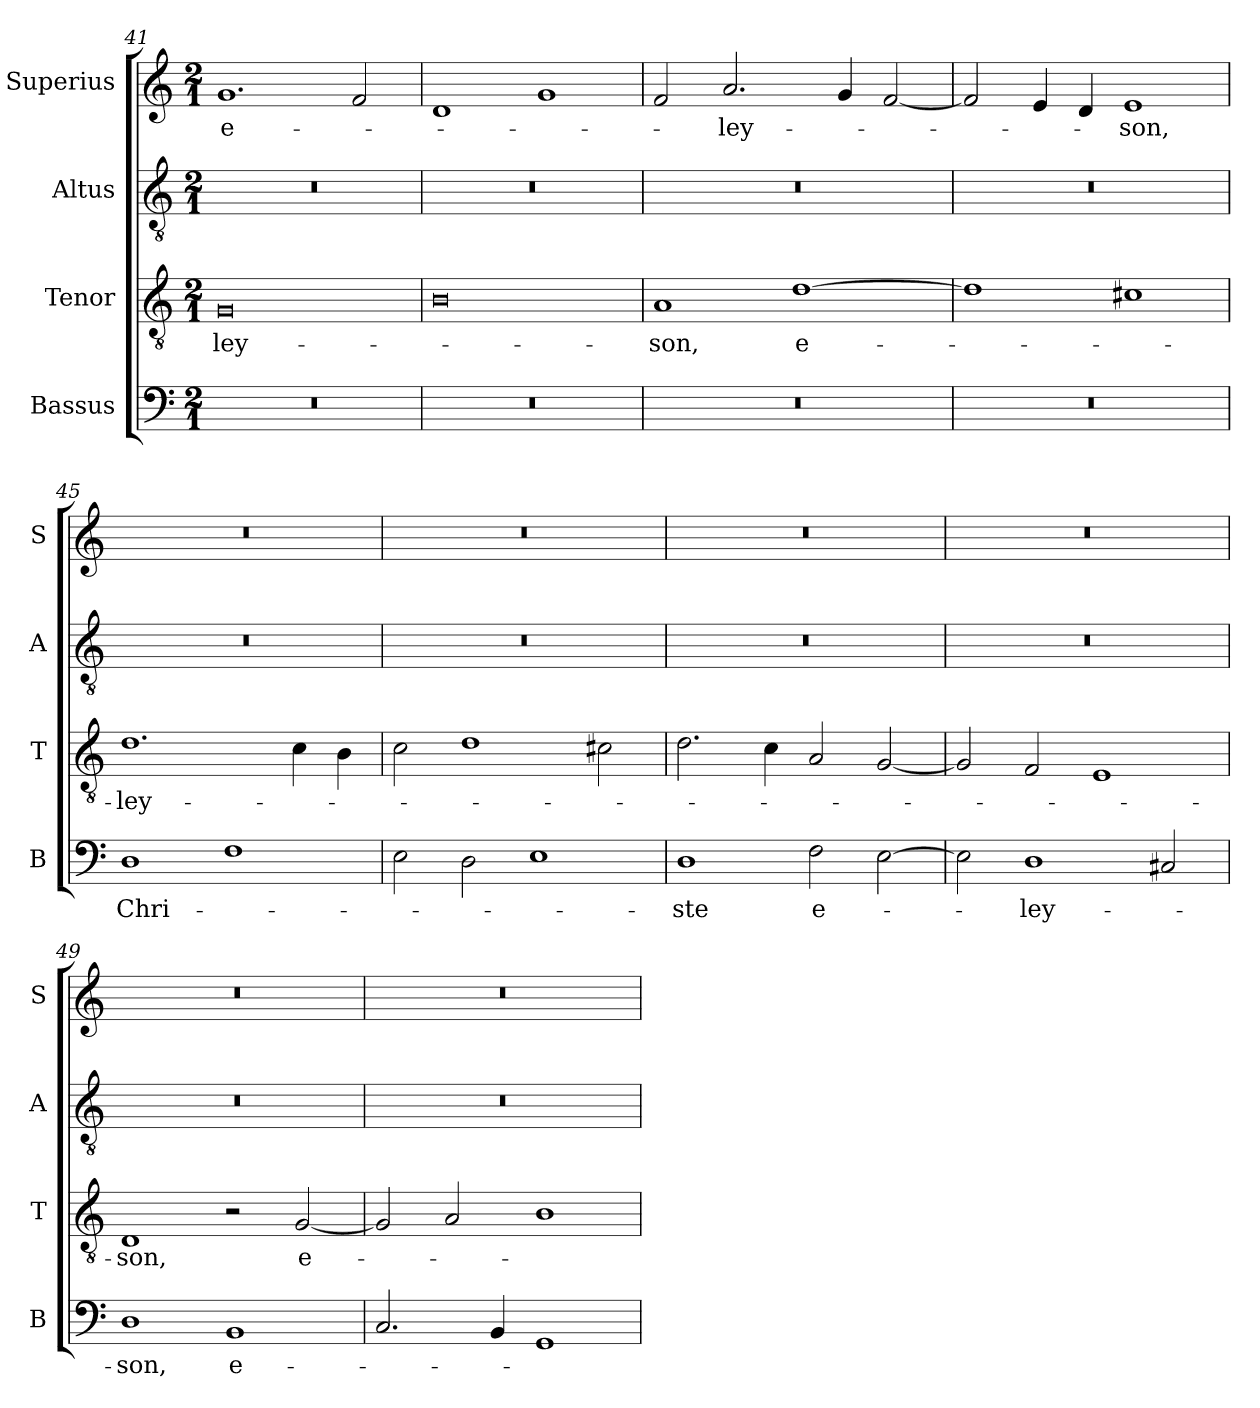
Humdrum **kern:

**kern	**text	**kern	**text	**kern	**kern	**text
*part4	*part4	*part3	*part3	*part2	*part1	*part1
*staff4	*staff4	*staff3	*staff3	*staff2	*staff1	*staff1
*I"Bassus	*	*I"Tenor	*	*I"Altus	*I"Superius	*
*I'B	*	*I'T	*	*I'A	*I'S	*
*clefF4	*	*clefGv2	*	*clefGv2	*clefG2	*
*k[]	*	*k[]	*	*k[]	*k[]	*
*M2/1	*	*M2/1	*	*M2/1	*M2/1	*
=41	=41	=41	=41	=41	=41	=41
!	!	!	!LO:LY:i	!	!	!LO:LY:i
0r	.	0G	-ley-	0r	1.g	e-
.	.	.	.	.	2f	.
=42	=42	=42	=42	=42	=42	=42
0r	.	0B	.	0r	1d	.
.	.	.	.	.	1g	.
=43	=43	=43	=43	=43	=43	=43
!	!	!	!LO:LY:i	!	!	!
0r	.	1A	-son,	0r	2f	.
!	!	!	!	!	!	!LO:LY:i
.	.	.	.	.	2.a	-ley-
!	!	!	!LO:LY:i	!	!	!
.	.	[1d	e-	.	.	.
.	.	.	.	.	4g	.
.	.	.	.	.	[2f	.
=44	=44	=44	=44	=44	=44	=44
0r	.	1d]	.	0r	2f]	.
.	.	.	.	.	4e	.
.	.	.	.	.	4d	.
!	!	!	!	!	!	!LO:LY:i
.	.	1c#X	.	.	1e	-son,
=45	=45	=45	=45	=45	=45	=45
!	!LO:LY:i	!	!LO:LY:i	!	!	!
1D	Chri-	1.d	-ley-	0r	0r	.
1F	.	.	.	.	.	.
.	.	4c	.	.	.	.
.	.	4B	.	.	.	.
=46	=46	=46	=46	=46	=46	=46
2E	.	2c	.	0r	0r	.
2D	.	1d	.	.	.	.
1E	.	.	.	.	.	.
.	.	2c#X	.	.	.	.
=47	=47	=47	=47	=47	=47	=47
!	!LO:LY:i	!	!	!	!	!
1D	-ste	2.d	.	0r	0r	.
.	.	4c	.	.	.	.
!	!LO:LY:i	!	!	!	!	!
2F	e-	2A	.	.	.	.
[2E	.	[2G	.	.	.	.
=48	=48	=48	=48	=48	=48	=48
2E]	.	2G]	.	0r	0r	.
!	!LO:LY:i	!	!	!	!	!
1D	-ley-	2F	.	.	.	.
.	.	1E	.	.	.	.
2C#X	.	.	.	.	.	.
=49	=49	=49	=49	=49	=49	=49
!	!LO:LY:i	!	!LO:LY:i	!	!	!
1D	-son,	1D	-son,	0r	0r	.
!	!LO:LY:i	!	!	!	!	!
1BB	e-	2r	.	.	.	.
!	!	!	!LO:LY:i	!	!	!
.	.	[2G	e-	.	.	.
=50	=50	=50	=50	=50	=50	=50
2.C	.	2G]	.	0r	0r	.
.	.	2A	.	.	.	.
4BB	.	.	.	.	.	.
1GG	.	1B	.	.	.	.
=	=	=	=	=	=	=
*-	*-	*-	*-	*-	*-	*-
